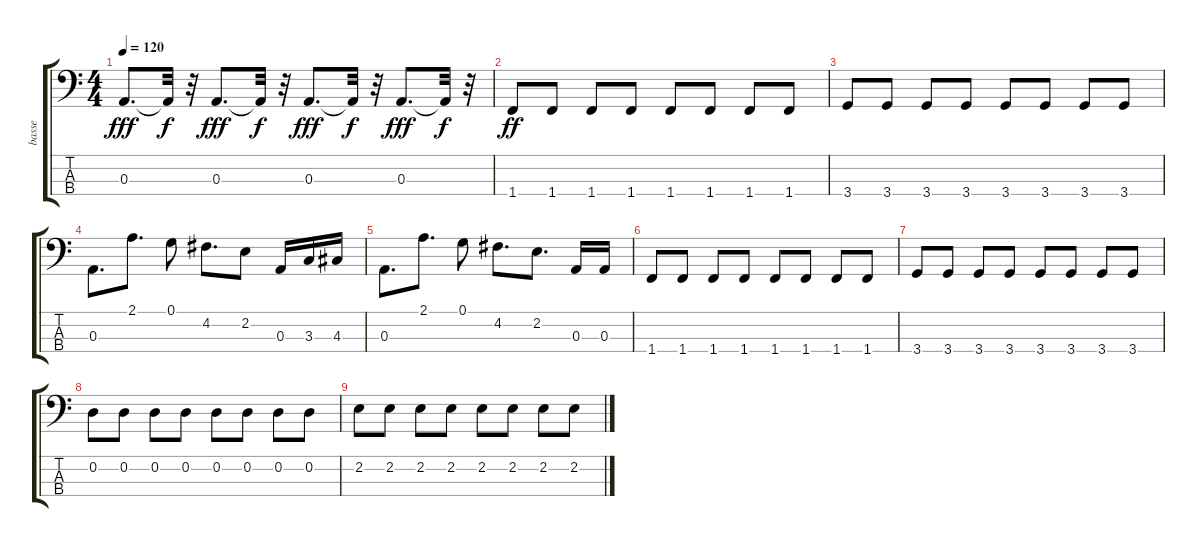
\track ("basse" "basse") {instrument electricbassfinger}
\staff {score tabs}
\tuning (G2 D2 A1 E1) {hide}
\ts (4 4)
\tempo 120
\clef f4
\ks c
0.3.8{d dy fff} 0.3{t}.32{dy f} r.32 0.3.8{d dy fff} 0.3{t}.32{dy f} r.32 0.3.8{d dy fff} 0.3{t}.32{dy f} r.32 0.3.8{d dy fff} 0.3{t}.32{dy f} r.32 |
1.4.8{dy ff} 1.4.8 1.4.8 1.4.8 1.4.8 1.4.8 1.4.8 1.4.8 |
3.4.8 3.4.8 3.4.8 3.4.8 3.4.8 3.4.8 3.4.8 3.4.8 |
0.3.8{d} 2.1.8{d} 0.1.8 4.2.8{d} 2.2.8 0.3.16 3.3.16 4.3.16 |
0.3.8{d} 2.1.8{d} 0.1.8 4.2.8{d} 2.2.8{d} 0.3.16 0.3.16 |
1.4.8 1.4.8 1.4.8 1.4.8 1.4.8 1.4.8 1.4.8 1.4.8 |
3.4.8 3.4.8 3.4.8 3.4.8 3.4.8 3.4.8 3.4.8 3.4.8 |
0.2.8 0.2.8 0.2.8 0.2.8 0.2.8 0.2.8 0.2.8 0.2.8 |
2.2.8 2.2.8 2.2.8 2.2.8 2.2.8 2.2.8 2.2.8 2.2.8
